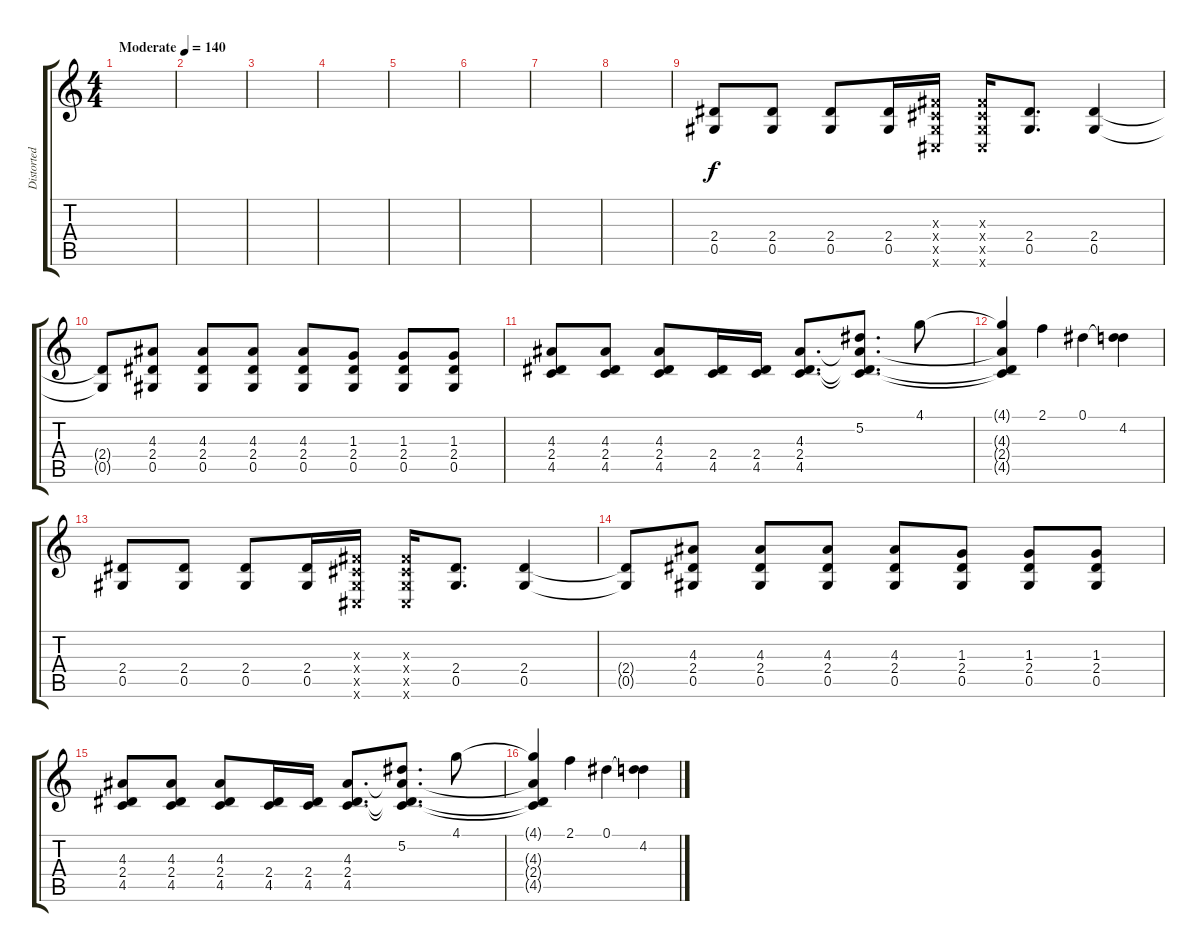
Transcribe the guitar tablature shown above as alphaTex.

\track ("Distorted Rhythm L" "Distorted ") {instrument distortionguitar}
\staff {score tabs}
\tuning (Eb4 Bb3 Gb3 Db3 Ab2 Db2) {hide}
\ts (4 4)
\tempo (140 "Moderate")
\clef g2
\ks c
|
|
|
|
|
|
|
|
(2.4 0.5).8 (2.4 0.5).8 (2.4 0.5).8 (2.4 0.5).16 (0.3{x} 0.4{x} 0.5{x} 0.6{x}).16 (0.3{x} 0.4{x} 0.5{x} 0.6{x}).16 (2.4 0.5).8{d} (2.4 0.5).4 |
(2.4{t} 0.5{t}).8 (4.3 2.4 0.5).8 (4.3 2.4 0.5).8 (4.3 2.4 0.5).8 (4.3 2.4 0.5).8 (1.3 2.4 0.5).8 (1.3 2.4 0.5).8 (1.3 2.4 0.5).8 |
(4.3 2.4 4.5).8 (4.3 2.4 4.5).8 (4.3 2.4 4.5).8 (2.4 4.5).16 (2.4 4.5).16 (4.3 2.4 4.5).8{d} (5.2 4.3{t} 2.4{t} 4.5{t}).8{d} 4.1.8 |
(4.1{t} 4.3{t} 2.4{t} 4.5{t}).4 2.1.4 0.1.4 (0.1{t} 4.2).4 |
(2.4 0.5).8 (2.4 0.5).8 (2.4 0.5).8 (2.4 0.5).16 (0.3{x} 0.4{x} 0.5{x} 0.6{x}).16 (0.3{x} 0.4{x} 0.5{x} 0.6{x}).16 (2.4 0.5).8{d} (2.4 0.5).4 |
(2.4{t} 0.5{t}).8 (4.3 2.4 0.5).8 (4.3 2.4 0.5).8 (4.3 2.4 0.5).8 (4.3 2.4 0.5).8 (1.3 2.4 0.5).8 (1.3 2.4 0.5).8 (1.3 2.4 0.5).8 |
(4.3 2.4 4.5).8 (4.3 2.4 4.5).8 (4.3 2.4 4.5).8 (2.4 4.5).16 (2.4 4.5).16 (4.3 2.4 4.5).8{d} (5.2 4.3{t} 2.4{t} 4.5{t}).8{d} 4.1.8 |
(4.1{t} 4.3{t} 2.4{t} 4.5{t}).4 2.1.4 0.1.4 (0.1{t} 4.2).4
